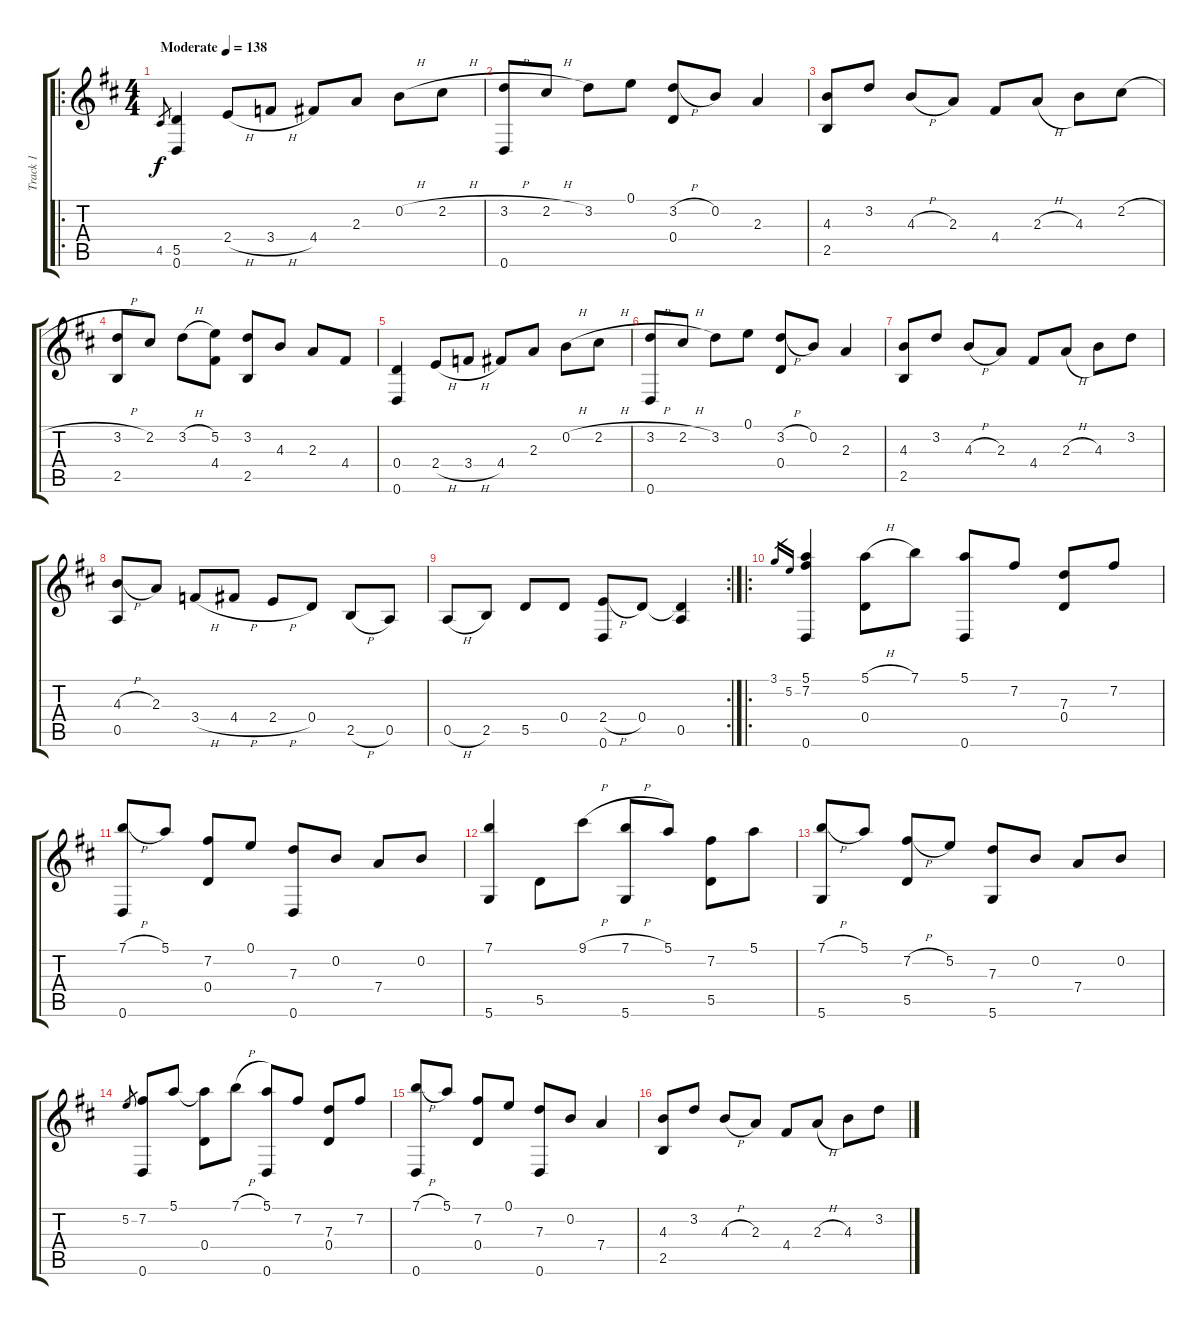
\track ("Track 1" "Track 1") {instrument acousticguitarsteel}
\staff {score tabs}
\tuning (E4 B3 G3 D3 A2 D2) {hide}
\ro
\ts (4 4)
\tempo (138 "Moderate")
\clef g2
\ks d
4.5.8{gr dy f instrument acousticguitarsteel} (5.5 0.6).4 2.4{h}.8 3.4{h}.8 4.4.8 2.3.8 0.2{h}.8 2.2{h}.8 |
(3.2{h} 0.6).8 2.2{h}.8 3.2.8 0.1.8 (3.2{h} 0.4).8 0.2.8 2.3.4 |
(4.3 2.5).8 3.2.8 4.3{h}.8 2.3.8 4.4.8 2.3{h}.8 4.3.8 2.2{h}.8 |
(3.2{h} 2.5).8 2.2.8 3.2{h}.8 (5.2 4.4).8 (3.2 2.5).8 4.3.8 2.3.8 4.4.8 |
(0.4 0.6).4 2.4{h}.8 3.4{h}.8 4.4.8 2.3.8 0.2{h}.8 2.2{h}.8 |
(3.2{h} 0.6).8 2.2{h}.8 3.2.8 0.1.8 (3.2{h} 0.4).8 0.2.8 2.3.4 |
(4.3 2.5).8 3.2.8 4.3{h}.8 2.3.8 4.4.8 2.3{h}.8 4.3.8 3.2.8 |
(4.3{h} 0.5).8 2.3.8 3.4{h}.8 4.4{h}.8 2.4{h}.8 0.4.8 2.5{h}.8 0.5.8 |
\rc 2
0.5{h}.8 2.5.8 5.5.8 0.4.8 (2.4{h} 0.6).8 0.4.8 (0.4{t} 0.5).4 |
\ro
3.1.16{gr} 5.2.16{gr} (5.1 7.2 0.6).4 (5.1{h} 0.4).8 7.1.8 (5.1 0.6).8 7.2.8 (7.3 0.4).8 7.2.8 |
(7.1{h} 0.6).8 5.1.8 (7.2 0.4).8 0.1.8 (7.3 0.6).8 0.2.8 7.4.8 0.2.8 |
(7.1 5.6).4 5.5.8 9.1{h}.8 (7.1{h} 5.6).8 5.1.8 (7.2 5.5).8 5.1.8 |
(7.1{h} 5.6).8 5.1.8 (7.2{h} 5.5).8 5.2.8 (7.3 5.6).8 0.2.8 7.4.8 0.2.8 |
5.2.8{gr} (7.2 0.6).8 5.1.8 (5.1{t} 0.4).8 7.1{h}.8 (5.1 0.6).8 7.2.8 (7.3 0.4).8 7.2.8 |
(7.1{h} 0.6).8 5.1.8 (7.2 0.4).8 0.1.8 (7.3 0.6).8 0.2.8 7.4.4 |
(4.3 2.5).8 3.2.8 4.3{h}.8 2.3.8 4.4.8 2.3{h}.8 4.3.8 3.2.8
